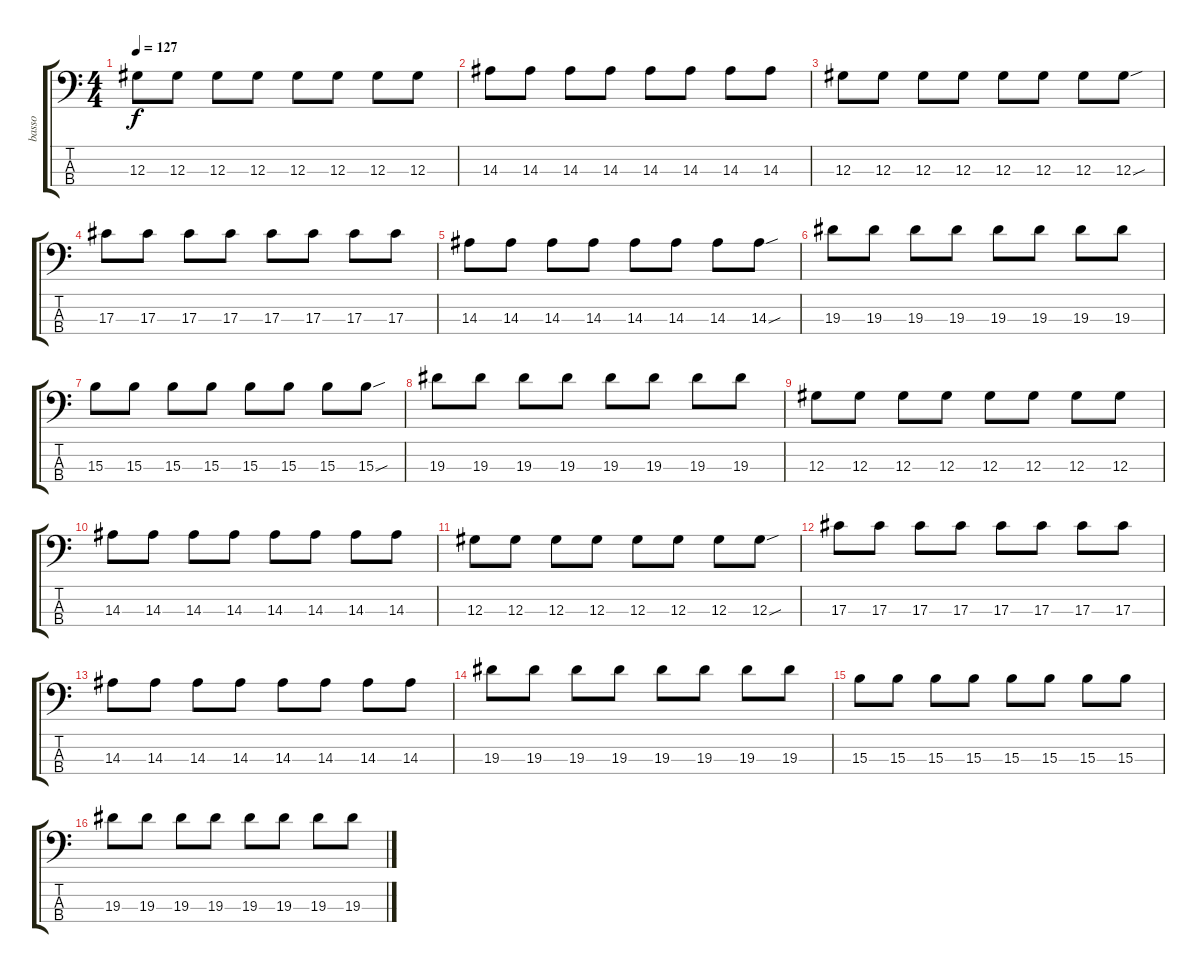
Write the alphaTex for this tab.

\track ("basso" "basso") {instrument electricbasspick}
\staff {score tabs}
\tuning (Gb2 Db2 Ab1 Eb1) {hide}
\ts (4 4)
\tempo 127
\clef f4
\ks c
12.3.8{dy f} 12.3.8 12.3.8 12.3.8 12.3.8 12.3.8 12.3.8 12.3.8 |
14.3.8 14.3.8 14.3.8 14.3.8 14.3.8 14.3.8 14.3.8 14.3.8 |
12.3.8 12.3.8 12.3.8 12.3.8 12.3.8 12.3.8 12.3.8 12.3{sou}.8 |
17.3.8 17.3.8 17.3.8 17.3.8 17.3.8 17.3.8 17.3.8 17.3.8 |
14.3.8 14.3.8 14.3.8 14.3.8 14.3.8 14.3.8 14.3.8 14.3{sou}.8 |
19.3.8 19.3.8 19.3.8 19.3.8 19.3.8 19.3.8 19.3.8 19.3.8 |
15.3.8 15.3.8 15.3.8 15.3.8 15.3.8 15.3.8 15.3.8 15.3{sou}.8 |
19.3.8 19.3.8 19.3.8 19.3.8 19.3.8 19.3.8 19.3.8 19.3.8 |
12.3.8 12.3.8 12.3.8 12.3.8 12.3.8 12.3.8 12.3.8 12.3.8 |
14.3.8 14.3.8 14.3.8 14.3.8 14.3.8 14.3.8 14.3.8 14.3.8 |
12.3.8 12.3.8 12.3.8 12.3.8 12.3.8 12.3.8 12.3.8 12.3{sou}.8 |
17.3.8 17.3.8 17.3.8 17.3.8 17.3.8 17.3.8 17.3.8 17.3.8 |
14.3.8 14.3.8 14.3.8 14.3.8 14.3.8 14.3.8 14.3.8 14.3.8 |
19.3.8 19.3.8 19.3.8 19.3.8 19.3.8 19.3.8 19.3.8 19.3.8 |
15.3.8 15.3.8 15.3.8 15.3.8 15.3.8 15.3.8 15.3.8 15.3.8 |
19.3.8 19.3.8 19.3.8 19.3.8 19.3.8 19.3.8 19.3.8 19.3.8
